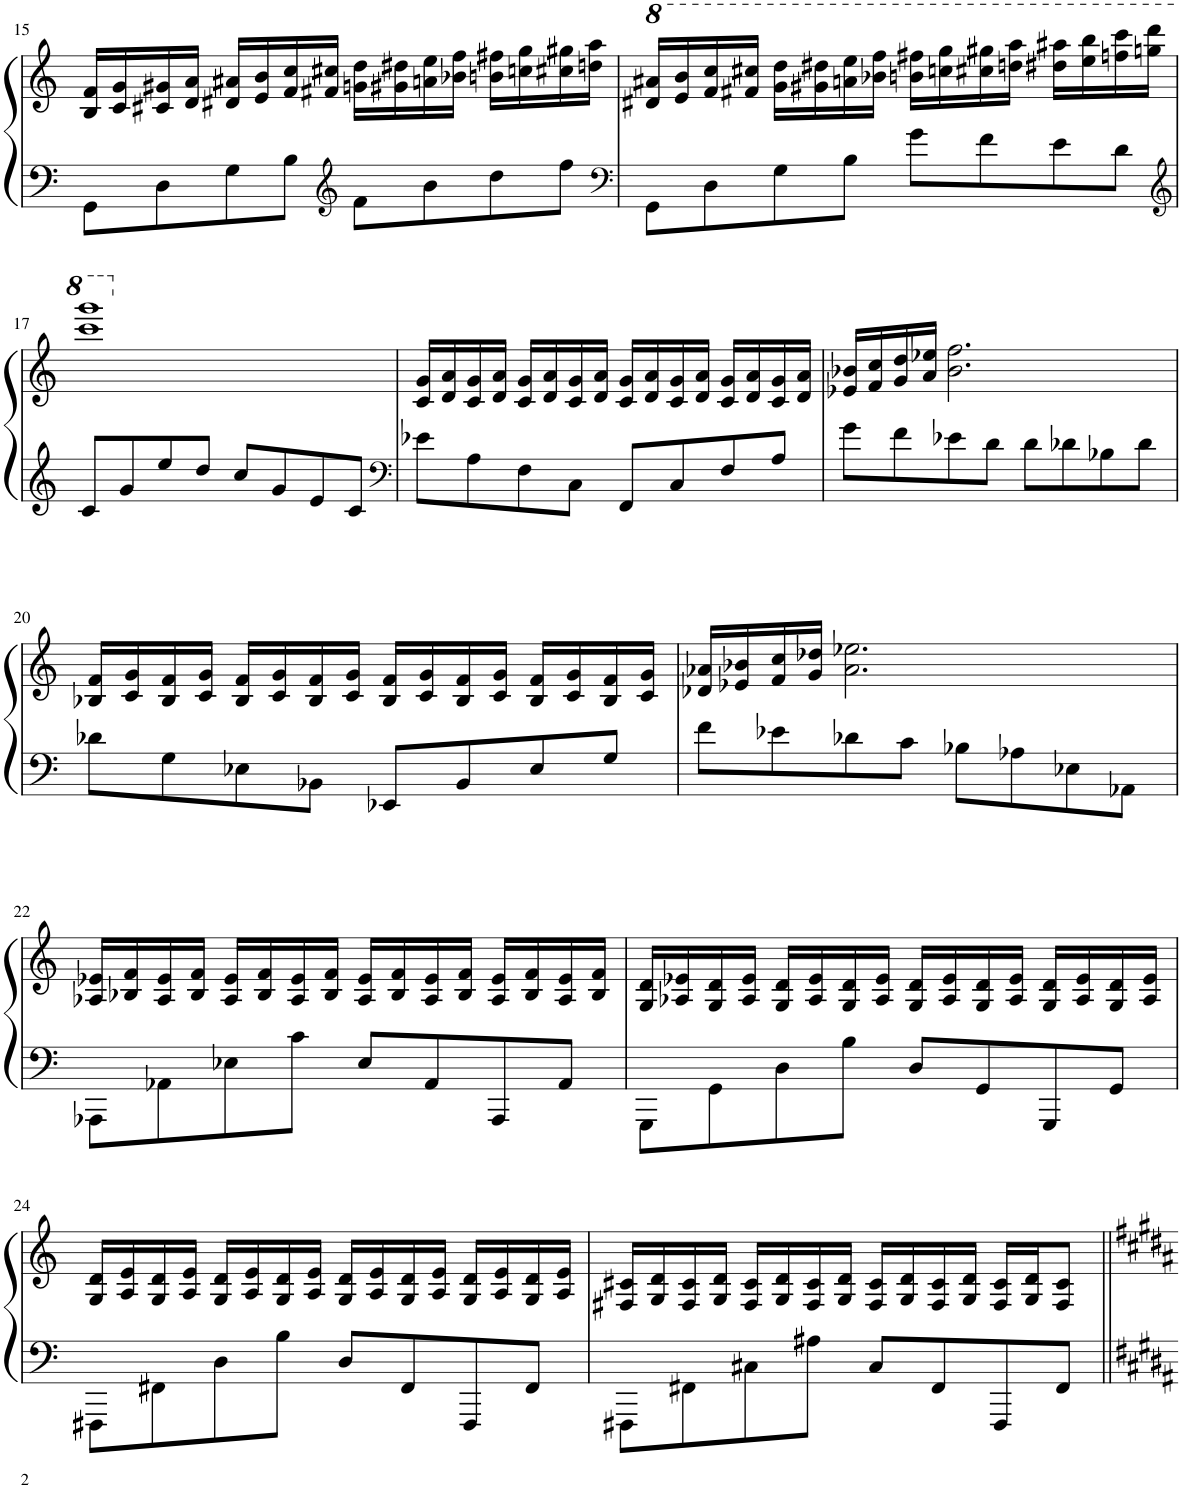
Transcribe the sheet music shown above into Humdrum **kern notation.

**kern	**kern
*part1	*part1
*staff2	*staff1
*I"Piano	*
*I'Pno.	*
!!LO:PB:g=z
*clefF4	*clefG2
*k[]	*k[]
*M4/4	*M4/4
=15	=15
8GG\L	16B/ 16f/LL
.	16c/ 16g/
8D\	16c#X/ 16g#X/
.	16d/ 16a/JJ
8G\	16d#X/ 16a#X/LL
.	16e/ 16b/
8B\J	16f/ 16cc/
.	16f#X/ 16cc#X/JJ
*clefG2	*
8f\L	16gn\ 16dd\LL
.	16g#X\ 16dd#X\
8b\	16an\ 16ee\
.	16b-X\ 16ff\JJ
8dd\	16bn\ 16ff#X\LL
.	16ccn\ 16gg\
8ff\J	16cc#X\ 16gg#X\
.	16ddn\ 16aa\JJ
=16	=16
*clefF4	*
*	*8va
8GG\L	16dd#X/ 16aa#X/LL
.	16ee/ 16bb/
8D\	16ff/ 16ccc/
.	16ff#X/ 16ccc#X/JJ
8G\	16gg\ 16ddd\LL
.	16gg#X\ 16ddd#X\
8B\J	16aan\ 16eee\
.	16bb-X\ 16fff\JJ
8g\L	16bbn\ 16fff#X\LL
.	16cccn\ 16ggg\
8f\	16ccc#X\ 16ggg#X\
.	16dddn\ 16aaa\JJ
8e\	16ddd#X\ 16aaa#X\LL
.	16eee\ 16bbb\
8d\J	16fffn\ 16cccc\
.	16gggn\ 16dddd\JJ
!!LO:LB:g=z
=17	=17
*clefG2	*
8c/L	1cccc 1gggg
8g/	.
8ee/	.
8dd/J	.
8cc/L	.
8g/	.
8e/	.
8c/J	.
=18	=18
*clefF4	*
*	*X8va
8e-X\L	16c/ 16g/LL
.	16d/ 16a/
8A\	16c/ 16g/
.	16d/ 16a/JJ
8F\	16c/ 16g/LL
.	16d/ 16a/
8C\J	16c/ 16g/
.	16d/ 16a/JJ
8FF/L	16c/ 16g/LL
.	16d/ 16a/
8C/	16c/ 16g/
.	16d/ 16a/JJ
8F/	16c/ 16g/LL
.	16d/ 16a/
8A/J	16c/ 16g/
.	16d/ 16a/JJ
=19	=19
8g\L	16e-X/ 16b-X/LL
.	16f/ 16cc/
8f\	16g/ 16dd/
.	16a/ 16ee-X/JJ
8e-X\	2.b-\ 2.ff\
8d\J	.
8d\L	.
8d-X\	.
8B-X\	.
8d-\J	.
!!LO:LB:g=z
=20	=20
8d-X\L	16B-X/ 16f/LL
.	16c/ 16g/
8G\	16B-/ 16f/
.	16c/ 16g/JJ
8E-X\	16B-/ 16f/LL
.	16c/ 16g/
8BB-X\J	16B-/ 16f/
.	16c/ 16g/JJ
8EE-X/L	16B-/ 16f/LL
.	16c/ 16g/
8BB-/	16B-/ 16f/
.	16c/ 16g/JJ
8E-/	16B-/ 16f/LL
.	16c/ 16g/
8G/J	16B-/ 16f/
.	16c/ 16g/JJ
=21	=21
8f\L	16d-X/ 16a-X/LL
.	16e-X/ 16b-X/
8e-X\	16f/ 16cc/
.	16g/ 16dd-X/JJ
8d-X\	2.a-\ 2.ee-X\
8c\J	.
8B-X\L	.
8A-X\	.
8E-X\	.
8AA-X\J	.
!!LO:LB:g=z
=22	=22
8AAA-X\L	16A-X/ 16e-X/LL
.	16B-X/ 16f/
8AA-X\	16A-/ 16e-/
.	16B-/ 16f/JJ
8E-X\	16A-/ 16e-/LL
.	16B-/ 16f/
8c\J	16A-/ 16e-/
.	16B-/ 16f/JJ
8E-/L	16A-/ 16e-/LL
.	16B-/ 16f/
8AA-/	16A-/ 16e-/
.	16B-/ 16f/JJ
8AAA-/	16A-/ 16e-/LL
.	16B-/ 16f/
8AA-/J	16A-/ 16e-/
.	16B-/ 16f/JJ
=23	=23
8GGG\L	16G/ 16d/LL
.	16A-X/ 16e-X/
8GG\	16G/ 16d/
.	16A-/ 16e-/JJ
8D\	16G/ 16d/LL
.	16A-/ 16e-/
8B\J	16G/ 16d/
.	16A-/ 16e-/JJ
8D/L	16G/ 16d/LL
.	16A-/ 16e-/
8GG/	16G/ 16d/
.	16A-/ 16e-/JJ
8GGG/	16G/ 16d/LL
.	16A-/ 16e-/
8GG/J	16G/ 16d/
.	16A-/ 16e-/JJ
!!LO:LB:g=z
=24	=24
8FFF#X\L	16G/ 16d/LL
.	16A/ 16e/
8FF#X\	16G/ 16d/
.	16A/ 16e/JJ
8D\	16G/ 16d/LL
.	16A/ 16e/
8B\J	16G/ 16d/
.	16A/ 16e/JJ
8D/L	16G/ 16d/LL
.	16A/ 16e/
8FF#/	16G/ 16d/
.	16A/ 16e/JJ
8FFF#/	16G/ 16d/LL
.	16A/ 16e/
8FF#/J	16G/ 16d/
.	16A/ 16e/JJ
=25	=25
8FFF#X\L	16F#X/ 16c#X/LL
.	16G/ 16d/
8FF#X\	16F#/ 16c#/
.	16G/ 16d/JJ
8C#X\	16F#/ 16c#/LL
.	16G/ 16d/
8A#X\J	16F#/ 16c#/
.	16G/ 16d/JJ
8C#/L	16F#/ 16c#/LL
.	16G/ 16d/
8FF#/	16F#/ 16c#/
.	16G/ 16d/JJ
8FFF#/	16F#/ 16c#/LL
.	16G/ 16d/J
8FF#/J	8F#/ 8c#/J
=||	=||
*-	*-
